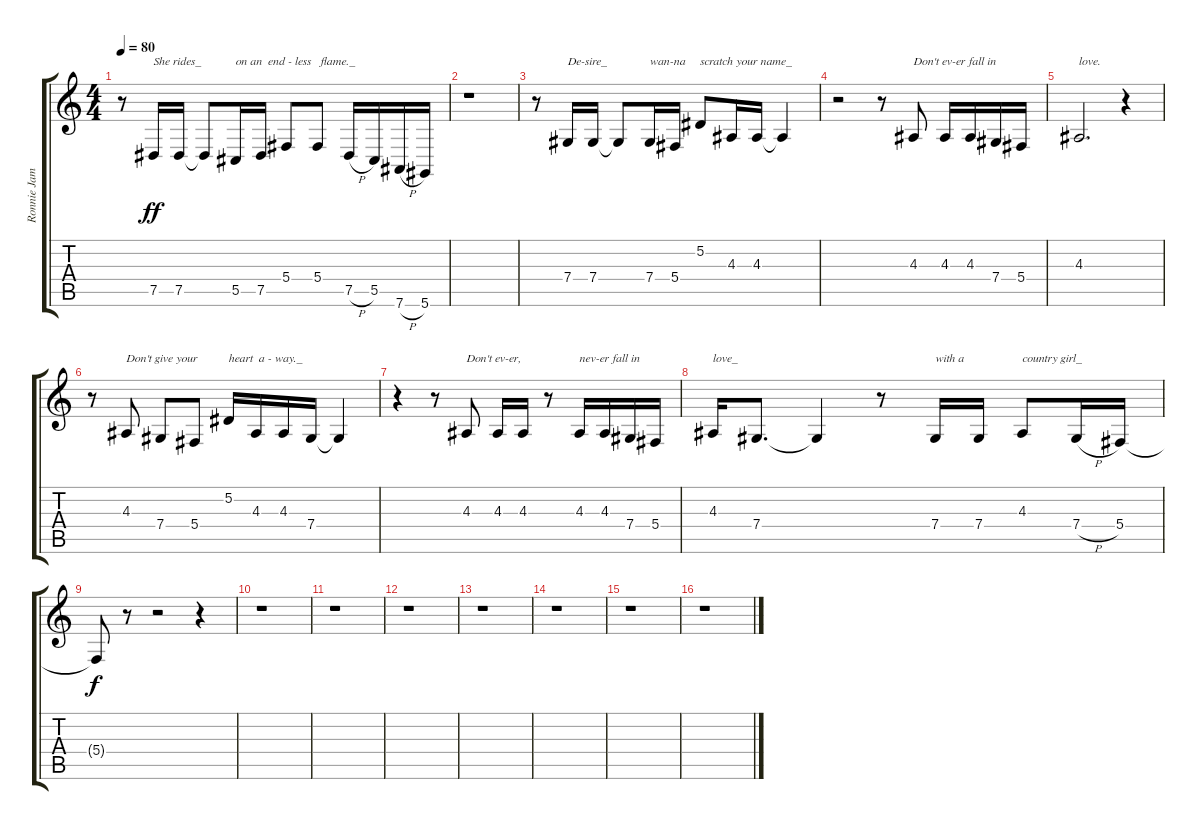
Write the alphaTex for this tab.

\track ("Ronnie James Dio" "Ronnie Jam") {instrument englishhorn}
\staff {score tabs}
\tuning (Eb4 Bb3 Gb3 Db3 Ab2 Eb2) {hide}
\ts (4 4)
\tempo 80
\clef g2
\ks c
r.8{dy ff} 7.5.16{txt "She rides_"} 7.5.16 7.5{t}.8 5.5.16{txt "on an  end - less   flame._"} 7.5.16 5.4.8 5.4.8 7.5{h}.16 5.5.16 7.6{h}.16 5.6.16 |
r.1 |
r.8 7.4.16{txt "De-sire_"} 7.4.16 7.4{t}.8 7.4.16{txt "wan-na"} 5.4.16 5.2.8{txt "scratch your name_"} 4.3.16 4.3.16 4.3{t}.4 |
r.2 r.8 4.3.8{txt "Don't ev-er fall in"} 4.3.16 4.3.16 7.4.16 5.4.16 |
4.3.2{d txt "love."} r.4 |
r.8 4.3.8{txt "Don't give your"} 7.4.8 5.4.8 5.2.16{txt "heart  a - way._"} 4.3.16 4.3.16 7.4.16 7.4{t}.4 |
r.4 r.8 4.3.8{txt "Don't ev-er,"} 4.3.16 4.3.16 r.8 4.3.16{txt "nev-er fall in"} 4.3.16 7.4.16 5.4.16 |
4.3.16{txt "love_"} 7.4.8{d} 7.4{t}.4 r.8 7.4.16{txt "with a "} 7.4.16 4.3.8{txt "country girl_"} 7.4{h}.16 5.4.16 |
5.4{t}.8{dy f} r.8 r.2 r.4 |
r.1 |
r.1 |
r.1 |
r.1 |
r.1 |
r.1 |
r.1
